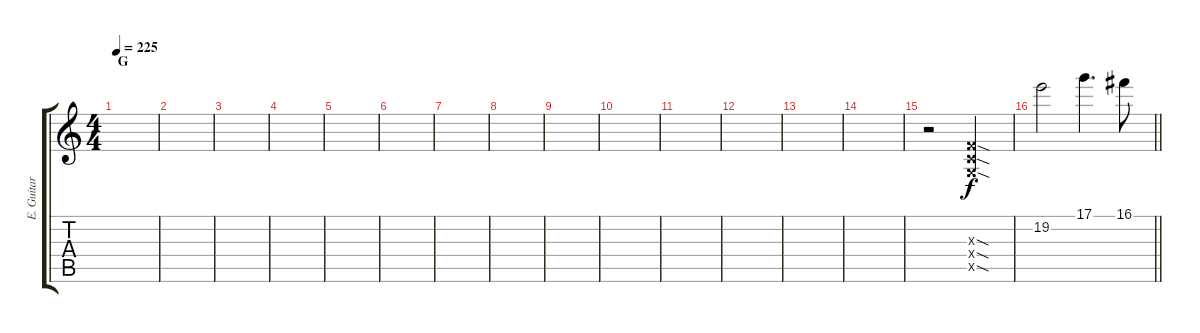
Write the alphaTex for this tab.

\track ("E. Guitar III" "E. Guitar ") {instrument overdrivenguitar}
\staff {score tabs}
\tuning (D4 A3 F3 C3 G2 C2) {hide}
\ts (4 4)
\section ("" "G")
\tempo 225
\clef g2
\ks c
|
|
|
|
|
|
|
|
|
|
|
|
|
|
r.2 (0.3{sod x} 0.4{sod x} 0.5{sod x}).2 |
\barLineRight lightlight
19.2.2{instrument overdrivenguitar} 17.1.4{d} 16.1.8
